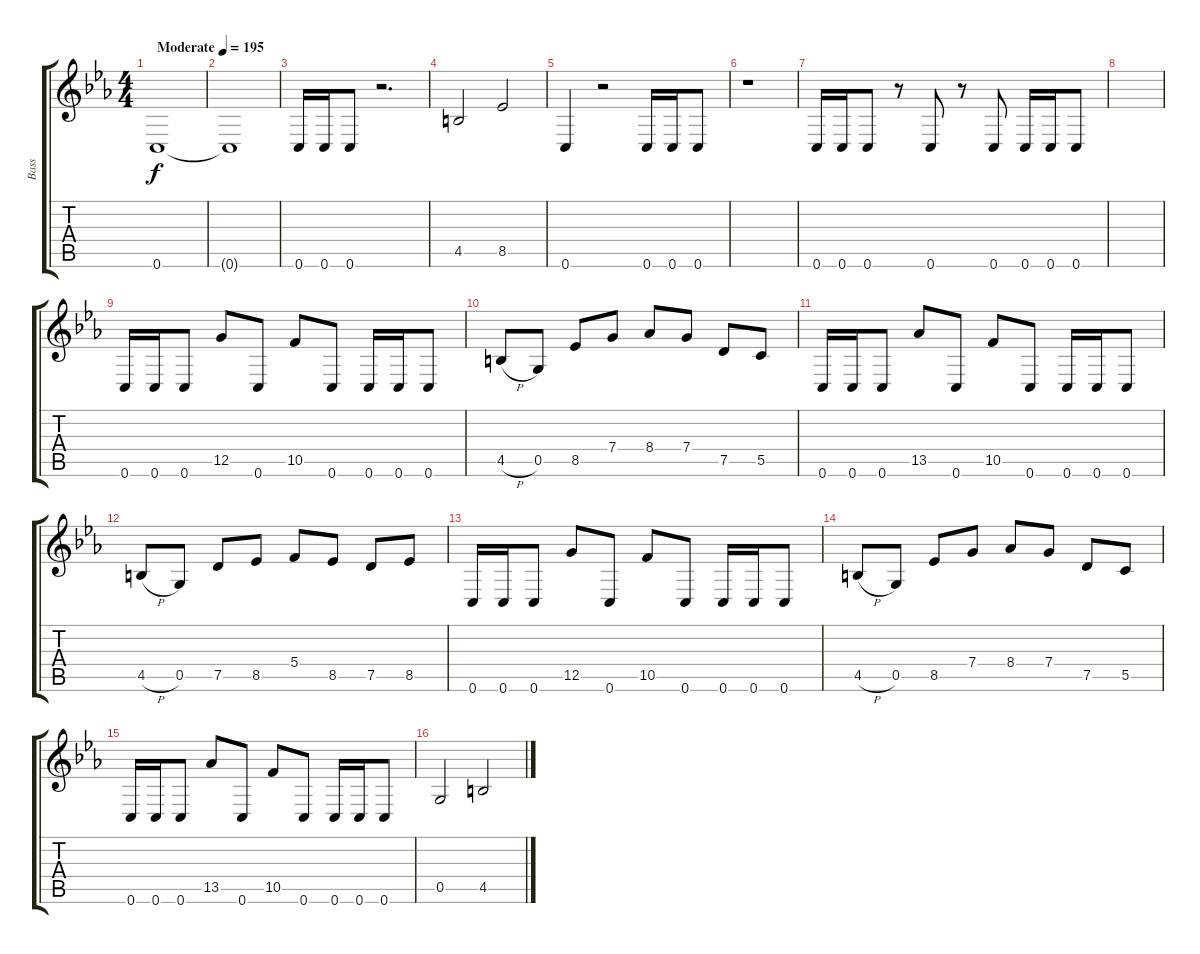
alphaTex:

\track ("Bass" "Bass") {instrument electricbasspick}
\staff {score tabs}
\tuning (D4 A3 F3 C3 G2 C2) {hide}
\ts (4 4)
\tempo (195 "Moderate")
\clef g2
\ks cminor
0.6.1{dy f instrument electricbasspick} |
0.6{t}.1 |
0.6.16 0.6.16 0.6.8 r.2{d} |
4.5.2 8.5.2 |
0.6.4 r.2 0.6.16 0.6.16 0.6.8 |
r.1 |
0.6.16 0.6.16 0.6.8 r.8 0.6.8 r.8 0.6.8 0.6.16 0.6.16 0.6.8 |
|
0.6.16 0.6.16 0.6.8 12.5.8 0.6.8 10.5.8 0.6.8 0.6.16 0.6.16 0.6.8 |
4.5{h}.8 0.5.8 8.5.8 7.4.8 8.4.8 7.4.8 7.5.8 5.5.8 |
0.6.16 0.6.16 0.6.8 13.5.8 0.6.8 10.5.8 0.6.8 0.6.16 0.6.16 0.6.8 |
4.5{h}.8 0.5.8 7.5.8 8.5.8 5.4.8 8.5.8 7.5.8 8.5.8 |
0.6.16 0.6.16 0.6.8 12.5.8 0.6.8 10.5.8 0.6.8 0.6.16 0.6.16 0.6.8 |
4.5{h}.8 0.5.8 8.5.8 7.4.8 8.4.8 7.4.8 7.5.8 5.5.8 |
0.6.16 0.6.16 0.6.8 13.5.8 0.6.8 10.5.8 0.6.8 0.6.16 0.6.16 0.6.8 |
0.5.2 4.5.2
